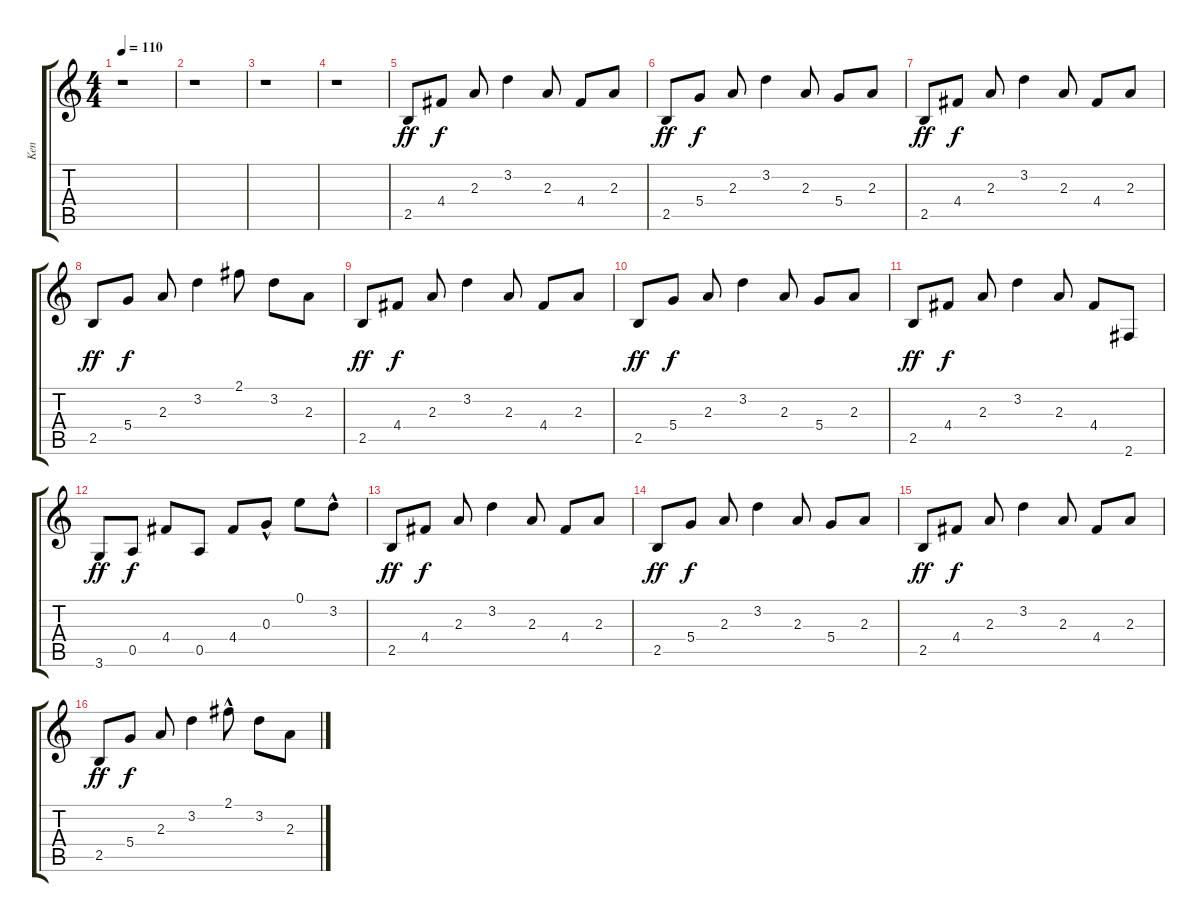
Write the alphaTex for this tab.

\track ("Ken" "Ken") {instrument electricguitarclean}
\staff {score tabs}
\tuning (E4 B3 G3 D3 A2 E2) {hide}
\ts (4 4)
\tempo 110
\clef g2
\ks c
r.1{dy f} |
r.1 |
r.1 |
r.1 |
2.5.8{dy ff volume 16 balance 8} 4.4.8{dy f} 2.3.8 3.2.4 2.3.8 4.4.8 2.3.8 |
2.5.8{dy ff} 5.4.8{dy f} 2.3.8 3.2.4 2.3.8 5.4.8 2.3.8 |
2.5.8{dy ff} 4.4.8{dy f} 2.3.8 3.2.4 2.3.8 4.4.8 2.3.8 |
2.5.8{dy ff} 5.4.8{dy f} 2.3.8 3.2.4 2.1.8 3.2.8 2.3.8 |
2.5.8{dy ff} 4.4.8{dy f} 2.3.8 3.2.4 2.3.8 4.4.8 2.3.8 |
2.5.8{dy ff} 5.4.8{dy f} 2.3.8 3.2.4 2.3.8 5.4.8 2.3.8 |
2.5.8{dy ff} 4.4.8{dy f} 2.3.8 3.2.4 2.3.8 4.4.8 2.6.8 |
3.6.8{dy ff} 0.5.8{dy f} 4.4.8 0.5.8 4.4.8 0.3{hac}.8 0.1.8 3.2{hac}.8 |
2.5.8{dy ff} 4.4.8{dy f} 2.3.8 3.2.4 2.3.8 4.4.8 2.3.8 |
2.5.8{dy ff} 5.4.8{dy f} 2.3.8 3.2.4 2.3.8 5.4.8 2.3.8 |
2.5.8{dy ff} 4.4.8{dy f} 2.3.8 3.2.4 2.3.8 4.4.8 2.3.8 |
2.5.8{dy ff} 5.4.8{dy f} 2.3.8 3.2.4 2.1{hac}.8 3.2.8 2.3.8
